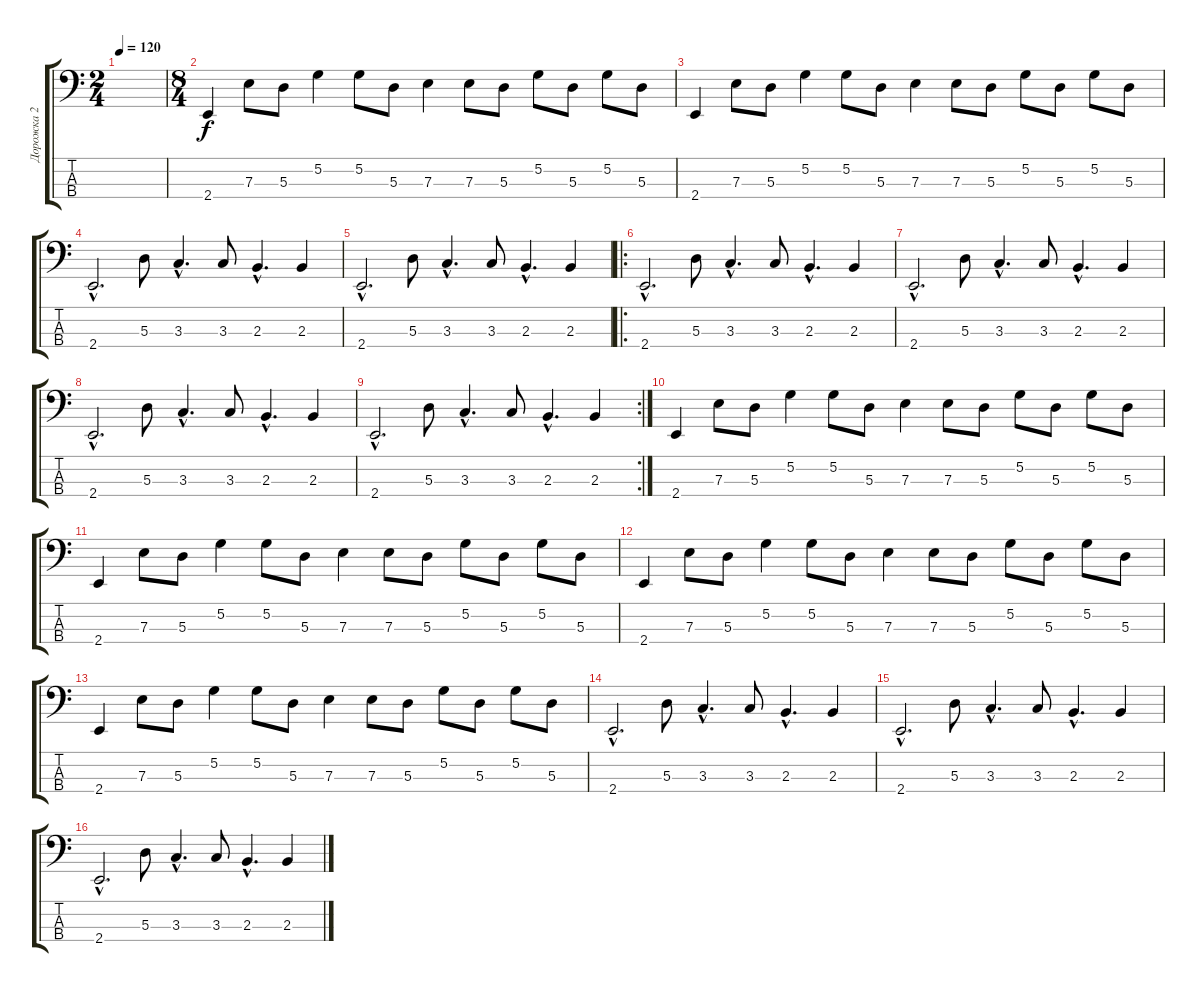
\track ("Дорожка 2" "Дорожка 2") {instrument electricbassfinger}
\staff {score tabs}
\tuning (G2 D2 A1 D1) {hide}
\ts (2 4)
\tempo 120
\clef f4
\ks c
|
\ts (8 4)
2.4.4 7.3.8 5.3.8 5.2.4 5.2.8 5.3.8 7.3.4 7.3.8 5.3.8 5.2.8 5.3.8 5.2.8 5.3.8 |
2.4.4 7.3.8 5.3.8 5.2.4 5.2.8 5.3.8 7.3.4 7.3.8 5.3.8 5.2.8 5.3.8 5.2.8 5.3.8 |
2.4{hac}.2{d} 5.3.8 3.3{hac}.4{d} 3.3.8 2.3{hac}.4{d} 2.3.4 |
2.4{hac}.2{d} 5.3.8 3.3{hac}.4{d} 3.3.8 2.3{hac}.4{d} 2.3.4 |
\ro
2.4{hac}.2{d} 5.3.8 3.3{hac}.4{d} 3.3.8 2.3{hac}.4{d} 2.3.4 |
2.4{hac}.2{d} 5.3.8 3.3{hac}.4{d} 3.3.8 2.3{hac}.4{d} 2.3.4 |
2.4{hac}.2{d} 5.3.8 3.3{hac}.4{d} 3.3.8 2.3{hac}.4{d} 2.3.4 |
\rc 2
2.4{hac}.2{d} 5.3.8 3.3{hac}.4{d} 3.3.8 2.3{hac}.4{d} 2.3.4 |
2.4.4 7.3.8 5.3.8 5.2.4 5.2.8 5.3.8 7.3.4 7.3.8 5.3.8 5.2.8 5.3.8 5.2.8 5.3.8 |
2.4.4 7.3.8 5.3.8 5.2.4 5.2.8 5.3.8 7.3.4 7.3.8 5.3.8 5.2.8 5.3.8 5.2.8 5.3.8 |
2.4.4 7.3.8 5.3.8 5.2.4 5.2.8 5.3.8 7.3.4 7.3.8 5.3.8 5.2.8 5.3.8 5.2.8 5.3.8 |
2.4.4 7.3.8 5.3.8 5.2.4 5.2.8 5.3.8 7.3.4 7.3.8 5.3.8 5.2.8 5.3.8 5.2.8 5.3.8 |
2.4{hac}.2{d} 5.3.8 3.3{hac}.4{d} 3.3.8 2.3{hac}.4{d} 2.3.4 |
2.4{hac}.2{d} 5.3.8 3.3{hac}.4{d} 3.3.8 2.3{hac}.4{d} 2.3.4 |
2.4{hac}.2{d} 5.3.8 3.3{hac}.4{d} 3.3.8 2.3{hac}.4{d} 2.3.4
